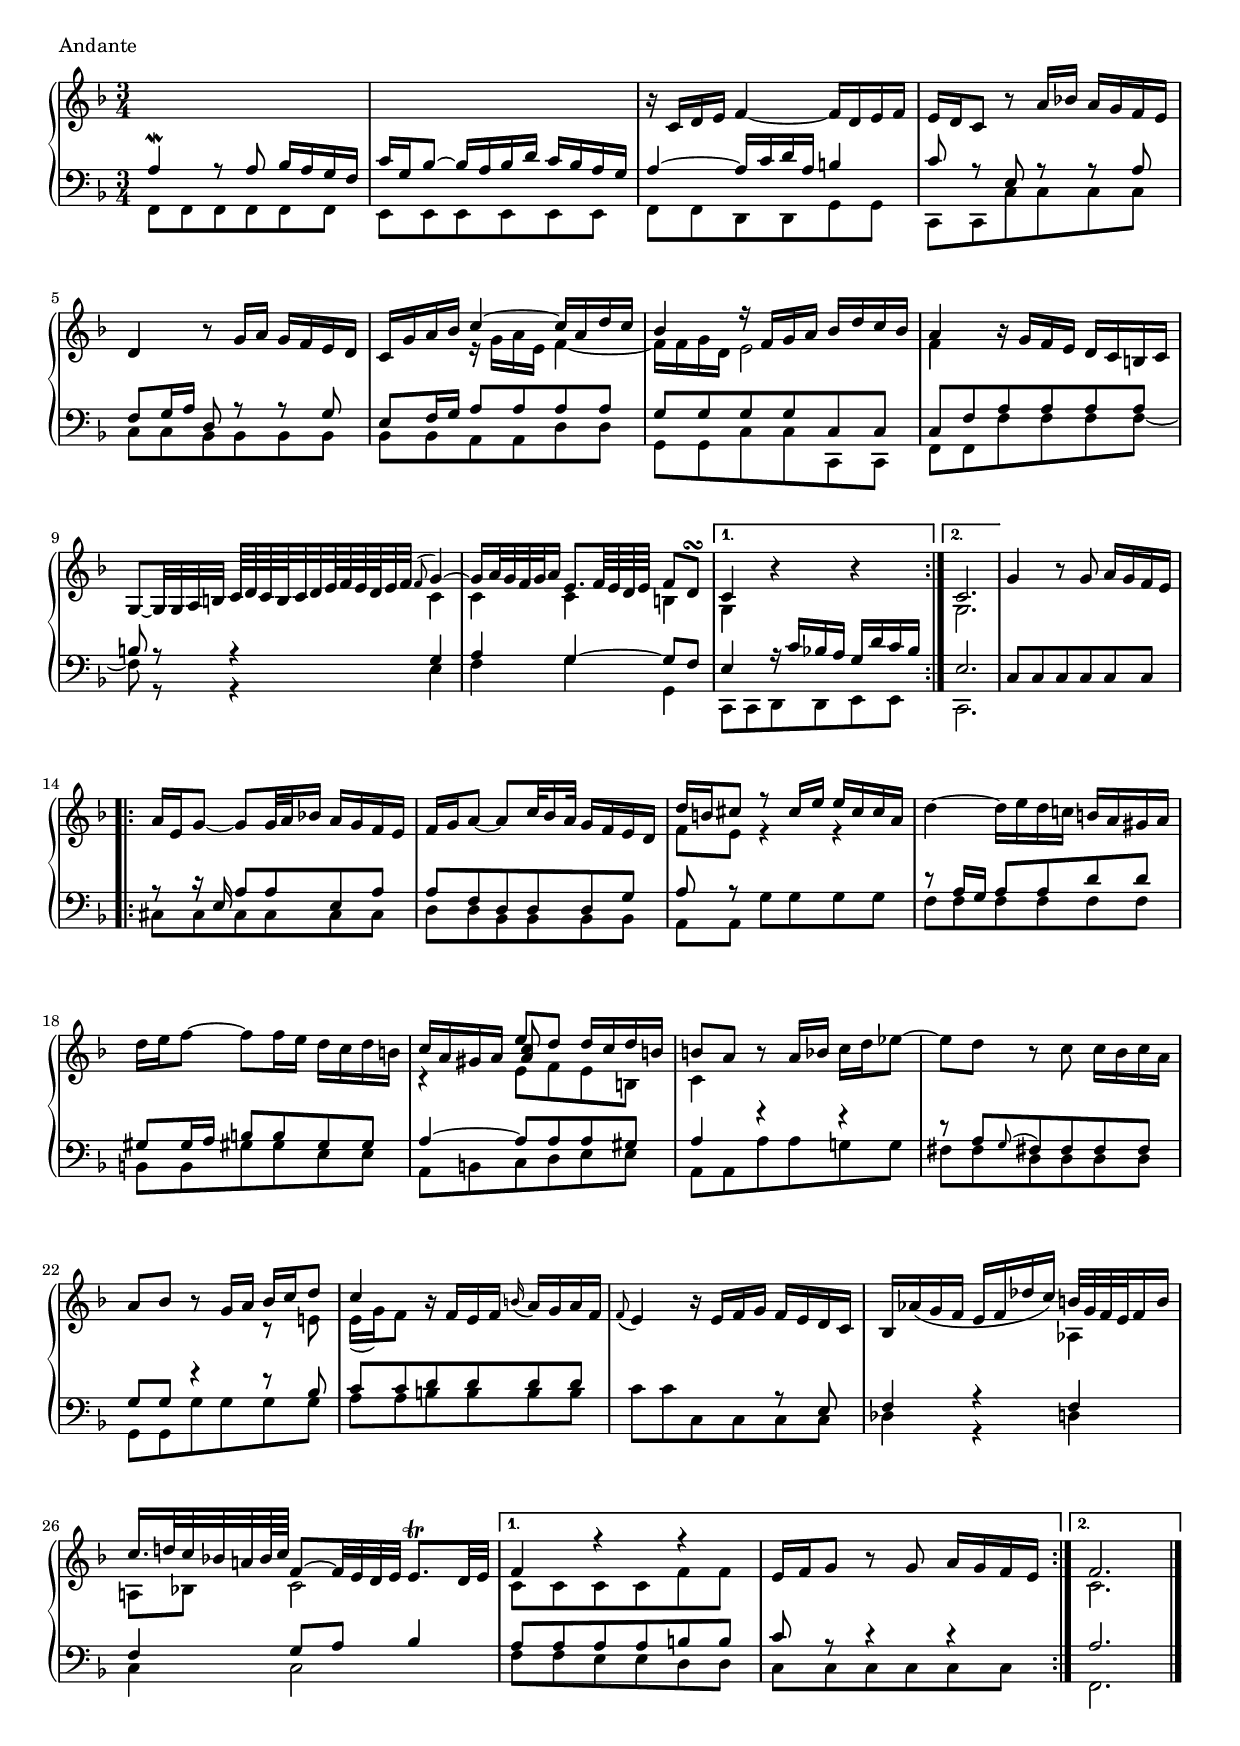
\version "2.18.2"

cstr = \change Staff = "right"
cstl = \change Staff = "left"

breaks = {
  s2.*13 \break
}

#(set-global-staff-size 17.2)

\paper {
  #(set-paper-size "a4")
  print-page-number = ##f
  between-system-padding = #0.1
  between-system-space = #0.1
  ragged-last-bottom = ##f
  ragged-bottom = ##f
}

\version "2.18.2"

cstr = \change Staff = "right"
cstl = \change Staff = "left"

\header {
  meter = "Andante"
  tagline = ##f
}

global = {
  \key d \minor
  \time 3/4
  %\override Staff.NoteCollision #'merge-differently-dotted = ##t
}

rightOne = \relative c' {
  \global

  \oneVoice
  \repeat volta 2 {
    s2. s2.
    r16 c d e f4 ~ f16 d e f
    
    e d c8 r a'16 bes! a g f e
    d4 r8 g16 a g f e d
    c g' a bes \voiceOne c4 ~ c16 a d c
    
    bes4 r16 f g a bes d c bes
    a4 \oneVoice r16 g f e d c b c
    g8 ~ g32 g a b c64 d c b c32 d e64 f e d e32 f \voiceOne \appoggiatura f8 g4 ~
    g16 a32 g f g a16 e8. f64 e d e f8 d\turn 
  } \alternative {
    { c4 \oneVoice r r }
    { c2. }
  }
  
  \oneVoice 
  g'4 r8 g a16 g f e
  
  \repeat volta 2 {
    a e g8 ~ g8 g32 a bes!16 a g f e
    
    f g a8 ~ a c32 bes16 a32 g16 f e d
    \voiceOne d' b cis8 r cis16 e e cis cis a
    \oneVoice d4 ~ d16 e d c! b a gis a
    d e f8 ~ f f16 e d c d b
    
    \voiceOne c a gis a <<{ e'8 d } \new Voice { \voiceThree <a c>8 }>> d16 c d b
    b8 a \oneVoice r a16 bes c d ees8 ~ 
    ees d r c c16 bes c a
    a8 bes r g16 a \voiceOne bes c d8
    
    c4 \oneVoice r16 f, e f \appoggiatura b16 a g a f
    \appoggiatura f8 e4 r16 e f g f e d c
    bes aes'( g f e f des' c) \voiceOne b32 g f e f16 b
    c16. d!32 c bes! a! bes64 c f,8 ~ f32 e d e e8.-\trill d32 e
  } \alternative {
    { f4 r r \oneVoice e16 f g8 r g a16 g f e }
    { f2. }
  }
  \bar "|."
}

rightTwo = \relative c'' {
  \global
  
  \repeat volta 2 {
    s2.*5
    s4 r16 g a e f4 ~
    f16 f g d e2
    f4 s2
    s2 c4 
    c c b
  } \alternative {
    { g4 s2 }
    { g2. }
  }
  
  s2.
  
  \repeat volta 2 {
    s2.*2
    f'8 e r4 r
    s2.*2
    
    r4 e8 f e b
    c4 s2
    s2.
    s2 r8 e!
    
    e16( g) f8 s2
    s2. 
    s2 aes,4
    a!8 bes! c2
  } \alternative {
    { c8 c c c f f s2. }
    { c2. }
  }
}

leftOne = \relative c' {
  \global
  
  \repeat volta 2 {
    a4-\mordent r8 a bes16 a g f
    c' g bes8 ~ bes16 a bes d c bes a g
    a4 ~ a16 c d a b4
    
    c8 r e, r r a
    f g16 a d,8 r r g
    e f16 g a8 a a a
    
    g g g g c, c
    c f a a a a
    b r r4 g
    a g ~ g8 f
  } \alternative {
    { e4 r16 c' bes! a g d' c bes }
    { e,2. }
  }
  
  \repeat unfold 6 { c8 }
  
  \repeat volta 2 {
    r8 r16 e a8 a e a
    a f d d d g
    a r s2
    r8 a16 g a8 a d d 
    gis, gis16 a b8 b gis gis
    
    a4 ~ a8 a a gis
    a4 r r
    r8 a \appoggiatura g8 fis! fis fis fis
    g g r4 r8 bes
    
    c c d d d d 
    s2 r8 e,
    f4 r f
    f g8 a bes4
  } \alternative {
    { a8 a a a b b c r r4 r }
    { a2. }
  }
}

leftTwo = \relative c, {
  \global
  
  \repeat volta 2 {
    \repeat unfold 6 { f8 }
    \repeat unfold 6 { e }
    f f d d g g
    
    c, c 
    \repeat unfold 6 { c' }
    \repeat unfold 6 { bes }
    a a d d
    
    g, g c c c, c
    f f f' f f f ~
    f r r4 e
    f g g,
  } \alternative {
    { c,8 c d d e e }
    { c2. }
  }
  
  s2.
  
  \repeat volta 2 {
    \repeat unfold 6 { cis'8 }
    
    d d bes bes bes bes
    a[ a] g' g g g
    \repeat unfold 6 { f }
    b, b gis'! gis e e
    
    a, b c d e e
    a, a a' a g! g
    fis fis d d d d
    g, g g' g g g
    
    a a b b b b
    c c c, c c c
    des4 r d
    
    c c2
    
  } \alternative {
    { f8 f e e d d 
      c c c c c c }
    { f,2. }
  }
}

\score {
  \new PianoStaff <<
    \new Staff = "right" {
      << 
        \breaks
        \new Voice { \voiceOne \rightOne }
        \new Voice { \voiceTwo \rightTwo }
      >>
    }
    \new Staff = "left" { 
      \clef bass 
      <<
        \breaks 
        \new Voice { \voiceOne \leftOne }
        \new Voice { \voiceTwo \leftTwo }
      >>
    }
  >>
  \layout { indent = 0 }
}

